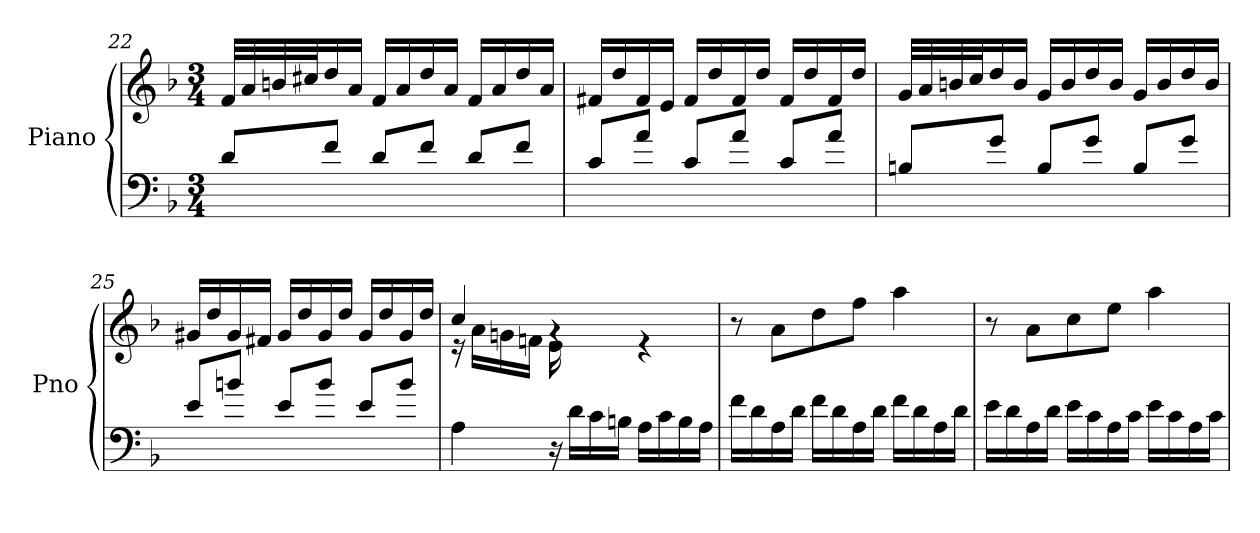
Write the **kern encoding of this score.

**kern	**kern
*part1	*part1
*staff2	*staff1
*I"Piano	*
*I'Pno	*
!!LO:LB:g=z
*clefF4	*clefG2
*k[b-]	*k[b-]
*M3/4	*M3/4
=22	=22
8d/L	32f/LLL
.	32a/
.	32bn/
.	32cc#X/J
8f/J	16dd/
.	16a/JJ
8d/L	16f/LL
.	16a/
8f/J	16dd/
.	16a/JJ
8d/L	16f/LL
.	16a/
8f/J	16dd/
.	16a/JJ
=23	=23
8c/L	16f#X/LL
.	16dd/
8a/J	16f#/
.	16e/JJ
8c/L	16f#/LL
.	16dd/
8a/J	16f#/
.	16dd/JJ
8c/L	16f#/LL
.	16dd/
8a/J	16f#/
.	16dd/JJ
=24	=24
8Bn/L	32g/LLL
.	32a/
.	32bn/
.	32cc/J
8g/J	16dd/
.	16b/JJ
8B/L	16g/LL
.	16b/
8g/J	16dd/
.	16b/JJ
8B/L	16g/LL
.	16b/
8g/J	16dd/
.	16b/JJ
!!LO:LB:g=z
=25	=25
8e/L	16g#X/LL
.	16dd/
8bn/J	16g#/
.	16f#X/JJ
8e/L	16g#/LL
.	16dd/
8b/J	16g#/
.	16dd/JJ
8e/L	16g#/LL
.	16dd/
8b/J	16g#/
.	16dd/JJ
=26	=26
*	*^
4A\	4cc/	16r
.	.	16a\LL
.	.	16gn\
.	.	16fn\JJ
16r	4rg	16e\
16d\LL	.	4..ryy
16c\	.	.
16Bn\JJ	.	.
16A\LL	4re	.
16c\	.	.
16B\	.	.
16A\JJ	.	.
*	*v	*v
=27	=27
16f\LL	8r
16d\	.
16A\	8a\L
16d\JJ	.
16f\LL	8dd\
16d\	.
16A\	8ff\J
16d\JJ	.
16f\LL	4aa\
16d\	.
16A\	.
16d\JJ	.
!!LO:LB:g=z
=28	=28
16e\LL	8r
16d\	.
16A\	8a\L
16d\JJ	.
16e\LL	8cc\
16c\	.
16A\	8ee\J
16c\JJ	.
16e\LL	4aa\
16c\	.
16A\	.
16c\JJ	.
=	=
*-	*-
